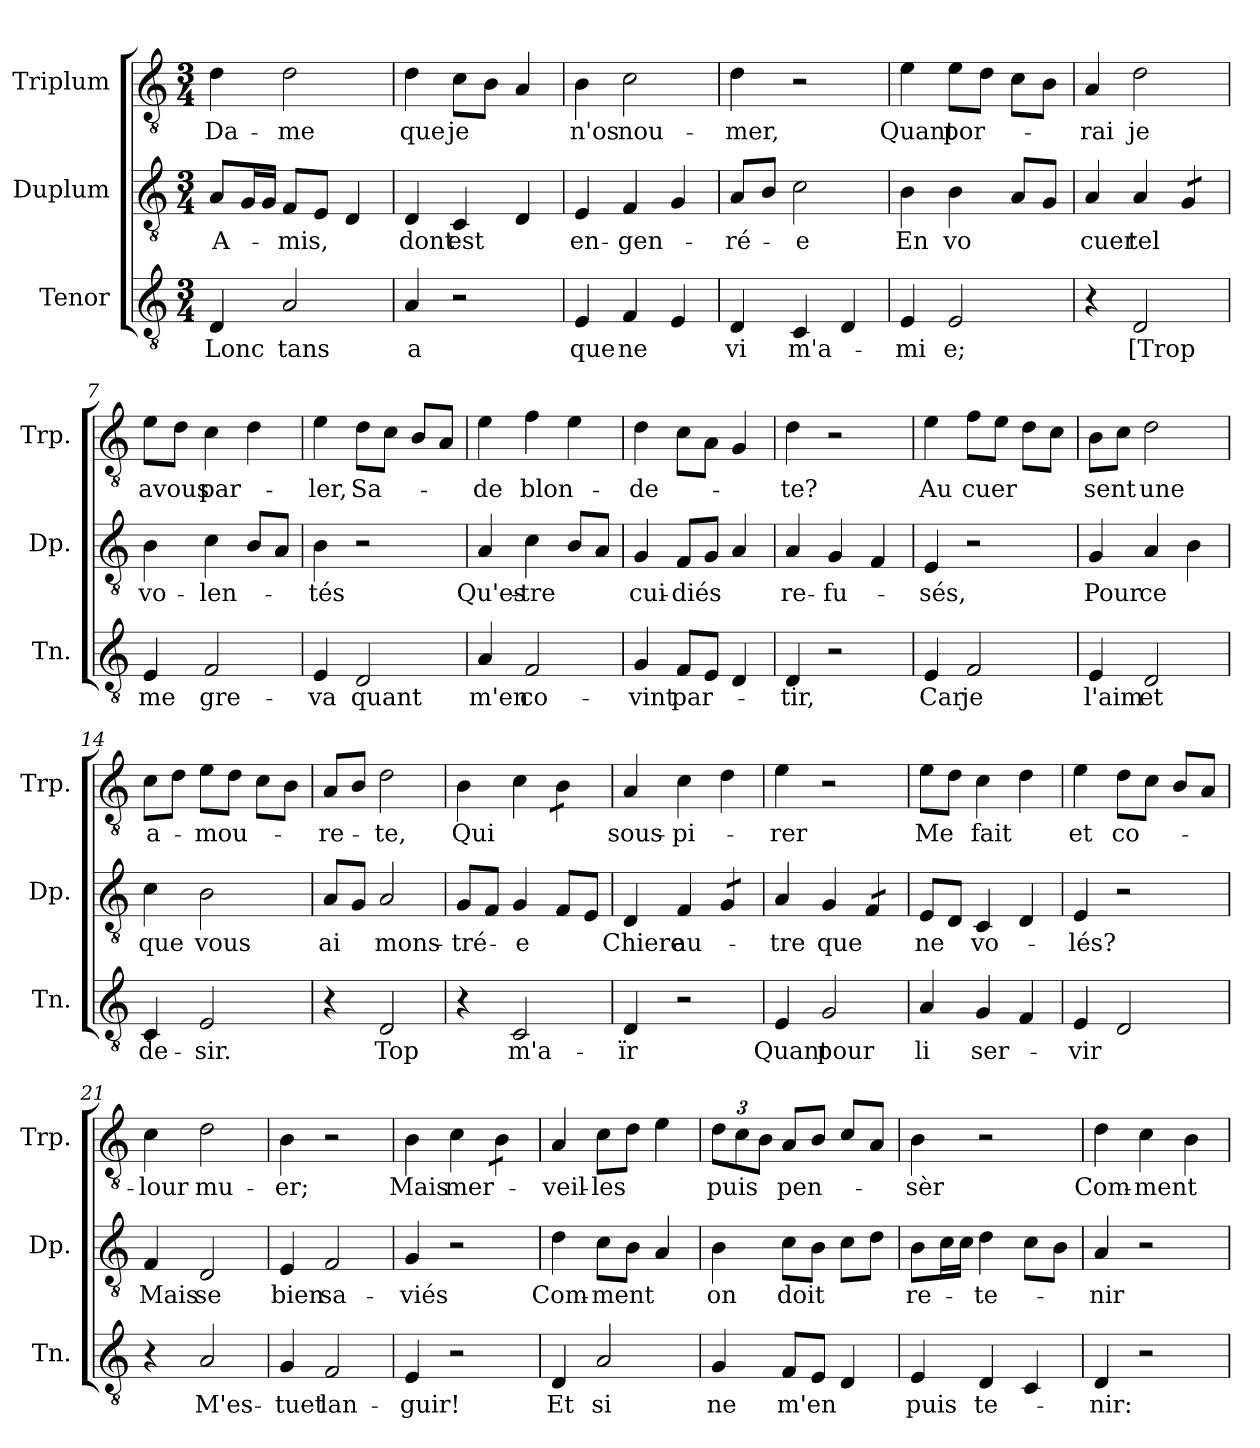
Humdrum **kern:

**kern	**text	**kern	**text	**kern	**text
*part3	*part3	*part2	*part2	*part1	*part1
*staff3	*staff3	*staff2	*staff2	*staff1	*staff1
*I"Tenor	*	*I"Duplum	*	*I"Triplum	*
*I'Tn.	*	*I'Dp.	*	*I'Trp.	*
*clefGv2	*	*clefGv2	*	*clefGv2	*
*k[]	*	*k[]	*	*k[]	*
*M3/4	*	*M3/4	*	*M3/4	*
=1	=1	=1	=1	=1	=1
!	!LO:LY:b	!	!LO:LY:b	!	!LO:LY:b
4D/	Lonc	8A/L	A-	4d\	Da-
*	*	*tremolo	*	*	*
.	.	16G/	.	.	.
.	.	16G/JJ	.	.	.
*	*	*Xtremolo	*	*	*
!	!LO:LY:b	!	!LO:LY:b	!	!LO:LY:b
2A/	tans	8F/L	-mis,	2d\	-me
.	.	8E/J	.	.	.
.	.	4D/	.	.	.
=2	=2	=2	=2	=2	=2
!	!LO:LY:b	!	!LO:LY:b	!	!LO:LY:b
4A/	a	4D/	dont	4d\	que
!	!	!	!LO:LY:b	!	!LO:LY:b
2r	.	4C/	est	8c\L	je
.	.	.	.	8B\J	.
.	.	4D/	.	4A/	.
=3	=3	=3	=3	=3	=3
!	!LO:LY:b	!	!LO:LY:b	!	!LO:LY:b
4E/	que	4E/	en-	4B\	n'os
!	!LO:LY:b	!	!LO:LY:b	!	!LO:LY:b
4F/	ne	4F/	-gen-	2c\	nou-
4E/	.	4G/	.	.	.
=4	=4	=4	=4	=4	=4
!	!LO:LY:b	!	!LO:LY:b	!	!LO:LY:b
4D/	vi	8A/L	-ré-	4d\	-mer,
.	.	8B/J	.	.	.
!	!LO:LY:b	!	!LO:LY:b	!	!
4C/	m'a-	2c\	-e	2r	.
4D/	.	.	.	.	.
=5	=5	=5	=5	=5	=5
!	!LO:LY:b	!	!LO:LY:b	!	!LO:LY:b
4E/	-mi	4B\	En	4e\	Quant
!	!LO:LY:b	!	!LO:LY:b	!	!LO:LY:b
2E/	e;	4B\	vo	8e\L	por-
.	.	.	.	8d\J	.
.	.	8A/L	.	8c\L	.
.	.	8G/J	.	8B\J	.
=6	=6	=6	=6	=6	=6
!	!	!	!LO:LY:b	!	!LO:LY:b
4r	.	4A/	cuer	4A/	-rai
!	!LO:LY:b	!	!LO:LY:b	!	!LO:LY:b
2D/	[Trop	4A/	tel	2d\	je
*	*	*tremolo	*	*	*
.	.	8G/L	.	.	.
.	.	8G/J	.	.	.
*	*	*Xtremolo	*	*	*
=7	=7	=7	=7	=7	=7
!	!LO:LY:b	!	!LO:LY:b	!	!LO:LY:b
4E/	me	4B\	vo-	8e\L	avous
.	.	.	.	8d\J	.
!	!LO:LY:b	!	!LO:LY:b	!	!LO:LY:b
2F/	gre-	4c\	-len-	4c\	par-
.	.	8B/L	.	4d\	.
.	.	8A/J	.	.	.
!!LO:LB:g=z
=8	=8	=8	=8	=8	=8
!	!LO:LY:b	!	!LO:LY:b	!	!LO:LY:b
4E/	-va	4B\	-tés	4e\	-ler,
!	!LO:LY:b	!	!	!	!LO:LY:b
2D/	quant	2r	.	8d\L	Sa-
.	.	.	.	8c\J	.
.	.	.	.	8B/L	.
.	.	.	.	8A/J	.
=9	=9	=9	=9	=9	=9
!	!LO:LY:b	!	!LO:LY:b	!	!LO:LY:b
4A/	m'en	4A/	Qu'es-	4e\	-de
!	!LO:LY:b	!	!LO:LY:b	!	!LO:LY:b
2F/	co-	4c\	-tre	4f\	blon-
.	.	8B/L	.	4e\	.
.	.	8A/J	.	.	.
=10	=10	=10	=10	=10	=10
!	!LO:LY:b	!	!LO:LY:b	!	!LO:LY:b
4G/	-vint	4G/	cui-	4d\	-de-
!	!LO:LY:b	!	!LO:LY:b	!	!
8F/L	par-	8F/L	-diés	8c\L	.
8E/J	.	8G/J	.	8A\J	.
4D/	.	4A/	.	4G/	.
=11	=11	=11	=11	=11	=11
!	!LO:LY:b	!	!LO:LY:b	!	!LO:LY:b
4D/	-tir,	4A/	re-	4d\	-te?
!	!	!	!LO:LY:b	!	!
2r	.	4G/	-fu-	2r	.
.	.	4F/	.	.	.
=12	=12	=12	=12	=12	=12
!	!LO:LY:b	!	!LO:LY:b	!	!LO:LY:b
4E/	Car	4E/	-sés,	4e\	Au
!	!LO:LY:b	!	!	!	!LO:LY:b
2F/	je	2r	.	8f\L	cuer
.	.	.	.	8e\J	.
.	.	.	.	8d\L	.
.	.	.	.	8c\J	.
=13	=13	=13	=13	=13	=13
!	!LO:LY:b	!	!LO:LY:b	!	!LO:LY:b
4E/	l'aim	4G/	Pour	8B\L	sent
.	.	.	.	8c\J	.
!	!LO:LY:b	!	!LO:LY:b	!	!LO:LY:b
2D/	et	4A/	ce	2d\	une
.	.	4B\	.	.	.
=14	=14	=14	=14	=14	=14
!	!LO:LY:b	!	!LO:LY:b	!	!LO:LY:b
4C/	de-	4c\	que	8c\L	a-
.	.	.	.	8d\J	.
!	!LO:LY:b	!	!LO:LY:b	!	!LO:LY:b
2E/	-sir.	2B\	vous	8e\L	-mou-
.	.	.	.	8d\J	.
.	.	.	.	8c\L	.
.	.	.	.	8B\J	.
=15	=15	=15	=15	=15	=15
!	!	!	!LO:LY:b	!	!LO:LY:b
4r	.	8A/L	ai	8A/L	-re-
.	.	8G/J	.	8B/J	.
!	!LO:LY:b	!	!LO:LY:b	!	!LO:LY:b
2D/	Top	2A/	mons-	2d\	-te,
!!LO:LB:g=z
=16	=16	=16	=16	=16	=16
!	!	!	!LO:LY:b	!	!LO:LY:b
4r	.	8G/L	-tré-	4B\	Qui
.	.	8F/J	.	.	.
!	!LO:LY:b	!	!LO:LY:b	!	!
2C/	m'a-	4G/	-e	4c\	.
*	*	*	*	*tremolo	*
.	.	8F/L	.	8B\L	.
.	.	8E/J	.	8B\J	.
*	*	*	*	*Xtremolo	*
=17	=17	=17	=17	=17	=17
!	!LO:LY:b	!	!LO:LY:b	!	!LO:LY:b
4D/	-ïr	4D/	Chiere	4A/	sous-
!	!	!	!LO:LY:b	!	!LO:LY:b
2r	.	4F/	au-	4c\	-pi-
*	*	*tremolo	*	*	*
.	.	8G/L	.	4d\	.
.	.	8G/J	.	.	.
*	*	*Xtremolo	*	*	*
=18	=18	=18	=18	=18	=18
!	!LO:LY:b	!	!LO:LY:b	!	!LO:LY:b
4E/	Quant	4A/	-tre	4e\	-rer
!	!LO:LY:b	!	!LO:LY:b	!	!
2G/	pour	4G/	que	2r	.
*	*	*tremolo	*	*	*
.	.	8F/L	.	.	.
.	.	8F/J	.	.	.
*	*	*Xtremolo	*	*	*
=19	=19	=19	=19	=19	=19
!	!LO:LY:b	!	!LO:LY:b	!	!LO:LY:b
4A/	li	8E/L	ne	8e\L	Me
.	.	8D/J	.	8d\J	.
!	!LO:LY:b	!	!LO:LY:b	!	!LO:LY:b
4G/	ser-	4C/	vo-	4c\	fait
4F/	.	4D/	.	4d\	.
=20	=20	=20	=20	=20	=20
!	!LO:LY:b	!	!LO:LY:b	!	!LO:LY:b
4E/	-vir	4E/	-lés?	4e\	et
!	!	!	!	!	!LO:LY:b
2D/	.	2r	.	8d\L	co-
.	.	.	.	8c\J	.
.	.	.	.	8B/L	.
.	.	.	.	8A/J	.
=21	=21	=21	=21	=21	=21
!	!	!	!LO:LY:b	!	!LO:LY:b
4r	.	4F/	Mais	4c\	-lour
!	!LO:LY:b	!	!LO:LY:b	!	!LO:LY:b
2A/	M'es-	2D/	se	2d\	mu-
=22	=22	=22	=22	=22	=22
!	!LO:LY:b	!	!LO:LY:b	!	!LO:LY:b
4G/	-tuet	4E/	bien	4B\	-er;
!	!LO:LY:b	!	!LO:LY:b	!	!
2F/	lan-	2F/	sa-	2r	.
=23	=23	=23	=23	=23	=23
!	!LO:LY:b	!	!LO:LY:b	!	!LO:LY:b
4E/	-guir!	4G/	-viés	4B\	Mais
!	!	!	!	!	!LO:LY:b
2r	.	2r	.	4c\	mer-
*	*	*	*	*tremolo	*
.	.	.	.	8B\L	.
.	.	.	.	8B\J	.
*	*	*	*	*Xtremolo	*
!!LO:PB:g=z
=24	=24	=24	=24	=24	=24
!	!LO:LY:b	!	!LO:LY:b	!	!LO:LY:b
4D/	Et	4d\	Com-	4A/	-veil-
!	!LO:LY:b	!	!LO:LY:b	!	!LO:LY:b
2A/	si	8c\L	-ment	8c\L	-les
.	.	8B\J	.	8d\J	.
.	.	4A/	.	4e\	.
=25	=25	=25	=25	=25	=25
!	!LO:LY:b	!	!LO:LY:b	!	!
*	*	*	*	*Xbrackettup	*
!	!	!	!	!	!LO:LY:b
4G/	ne	4B\	on	12d\L	puis
.	.	.	.	12c\	.
.	.	.	.	12B\J	.
!	!LO:LY:b	!	!LO:LY:b	!	!LO:LY:b
8F/L	m'en	8c\L	doit	8A/L	pen-
8E/J	.	8B\J	.	8B/J	.
4D/	.	8c\L	.	8c/L	.
.	.	8d\J	.	8A/J	.
=26	=26	=26	=26	=26	=26
!	!LO:LY:b	!	!LO:LY:b	!	!LO:LY:b
4E/	puis	8B\L	re-	4B\	-sèr
*	*	*tremolo	*	*	*
.	.	16c\	.	.	.
.	.	16c\JJ	.	.	.
*	*	*Xtremolo	*	*	*
!	!LO:LY:b	!	!LO:LY:b	!	!
4D/	te-	4d\	-te-	2r	.
4C/	.	8c\L	.	.	.
.	.	8B\J	.	.	.
=27	=27	=27	=27	=27	=27
!	!LO:LY:b	!	!LO:LY:b	!	!LO:LY:b
4D/	-nir:	4A/	-nir	4d\	Com-
!	!	!	!	!	!LO:LY:b
2r	.	2r	.	4c\	-ment
.	.	.	.	4B\	.
=	=	=	=	=	=
*-	*-	*-	*-	*-	*-
